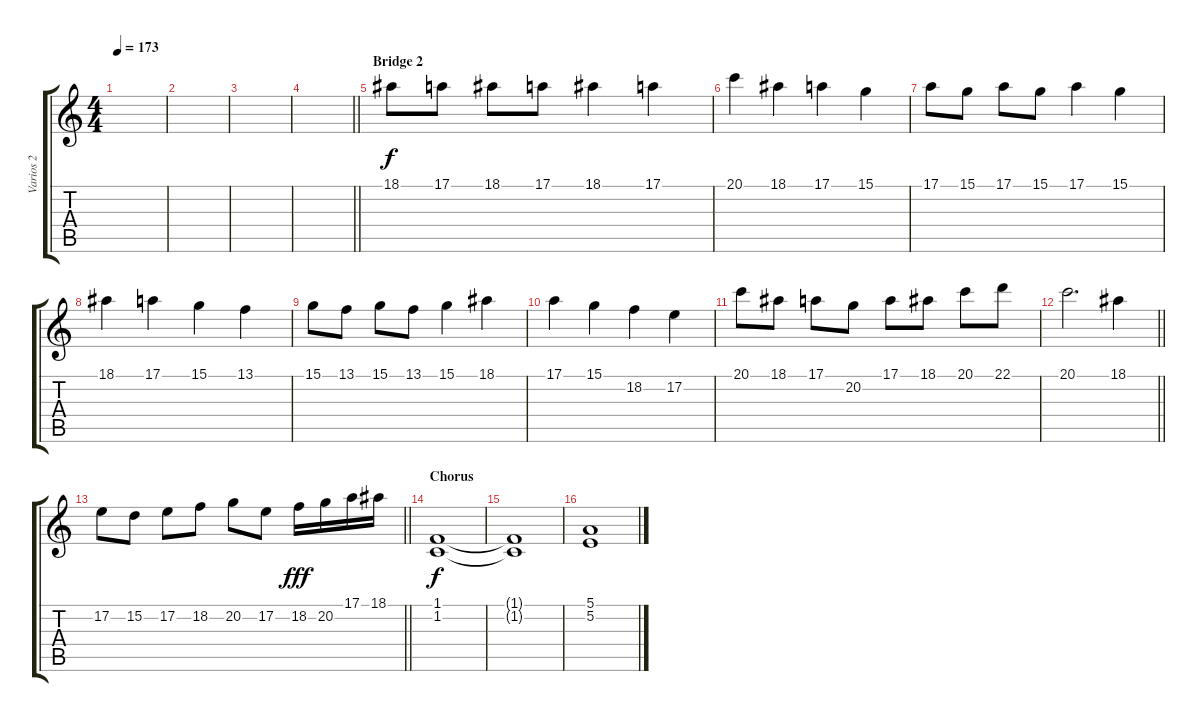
\track ("Varios 2" "Varios 2") {instrument stringensemble1}
\staff {score tabs}
\tuning (E4 B3 G3 D3 A2 E2) {hide}
\ts (4 4)
\tempo 173
\clef g2
\ks c
|
|
|
\barLineRight lightlight
|
\section ("" "Bridge 2")
18.1.8 17.1.8 18.1.8 17.1.8 18.1.4 17.1.4 |
20.1.4 18.1.4 17.1.4 15.1.4 |
17.1.8 15.1.8 17.1.8 15.1.8 17.1.4 15.1.4 |
18.1.4 17.1.4 15.1.4 13.1.4 |
15.1.8 13.1.8 15.1.8 13.1.8 15.1.4 18.1.4 |
17.1.4 15.1.4 18.2.4 17.2.4 |
20.1.8 18.1.8 17.1.8 20.2.8 17.1.8 18.1.8 20.1.8 22.1.8 |
\barLineRight lightlight
20.1.2{d} 18.1.4 |
\section ("" "")
\barLineRight lightlight
17.2.8 15.2.8 17.2.8 18.2.8 20.2.8 17.2.8 18.2.16{dy fff} 20.2.16 17.1.16 18.1.16 |
\section ("" "Chorus")
(1.1 1.2).1{dy f} |
(1.1{t} 1.2{t}).1 |
(5.1 5.2).1
